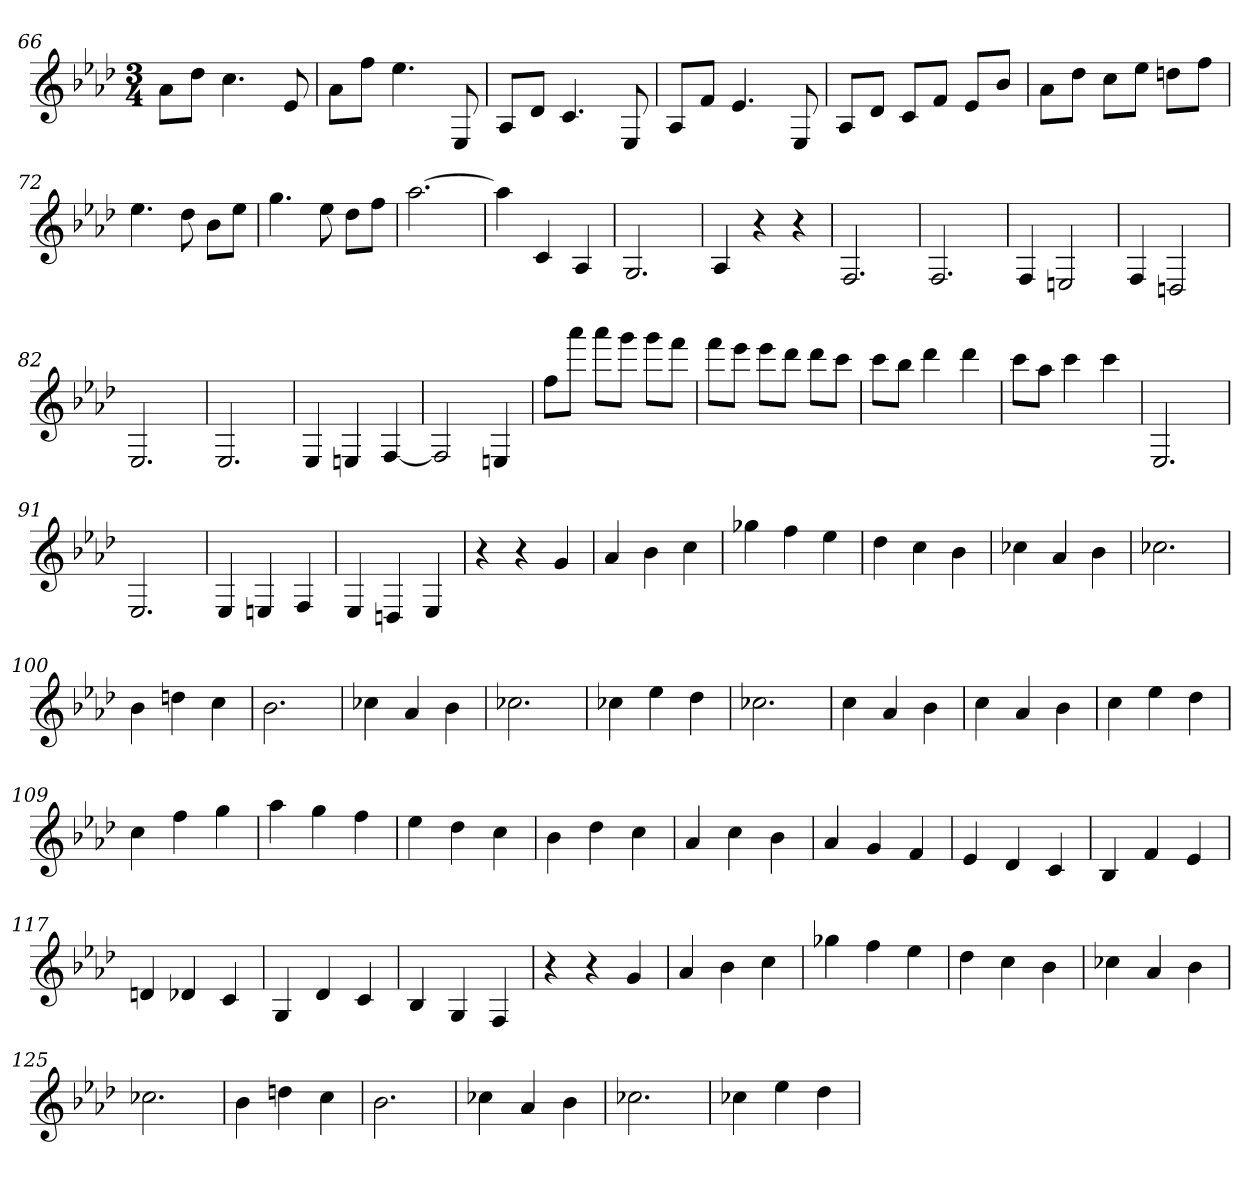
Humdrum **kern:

**kern
*part1
*staff1
*clefG2
*k[b-e-a-d-]
*A-:
*M3/4
=66
8a-\L
8dd-\J
4.cc
8e-
=67
8a-\L
8ff\J
4.ee-
8E-
=68
8A-/L
8d-/J
4.c
8E-
=69
8A-/L
8f/J
4.e-
8E-
=70
8A-/L
8d-/J
8c/L
8f/J
8e-/L
8b-/J
=71
8a-\L
8dd-\J
8cc\L
8ee-\J
8ddn\L
8ff\J
=72
4.ee-
8dd-
8b-\L
8ee-\J
=73
4.gg
8ee-
8dd-\L
8ff\J
=74
[2.aa-
=75
4aa-]
4c
4A-
=76
2.G
=77
4A-
4r
4r
=78
2.F
=79
2.F
=80
4F
2En
=81
4F
2Dn
=82
2.E-
=83
2.E-
=84
4E-
4En
[4F
=85
2F]
4En
=86
8ff\L
8aaa-\J
8aaa-\L
8ggg\J
8ggg\L
8fff\J
=87
8fff\L
8eee-\J
8eee-\L
8ddd-\J
8ddd-\L
8ccc\J
=88
8ccc\L
8bb-\J
4ddd-
4ddd-
=89
8ccc\L
8aa-\J
4ccc
4ccc
=90
2.E-
=91
2.E-
=92
4E-
4En
4F
=93
4E-
4Dn
4E-
=94
4r
4r
4g
=95
4a-
4b-
4cc
=96
4gg-X
4ff
4ee-
=97
4dd-
4cc
4b-
=98
4cc-X
4a-
4b-
=99
2.cc-X
=100
4b-
4ddn
4cc
=101
2.b-
=102
4cc-X
4a-
4b-
=103
2.cc-X
=104
4cc-X
4ee-
4dd-
=105
2.cc-X
=106
4cc
4a-
4b-
=107
4cc
4a-
4b-
=108
4cc
4ee-
4dd-
=109
4cc
4ff
4gg
=110
4aa-
4gg
4ff
=111
4ee-
4dd-
4cc
=112
4b-
4dd-
4cc
=113
4a-
4cc
4b-
=114
4a-
4g
4f
=115
4e-
4d-
4c
=116
4B-
4f
4e-
=117
4dn
4d-X
4c
=118
4G
4d-
4c
=119
4B-
4G
4F
=120
4r
4r
4g
=121
4a-
4b-
4cc
=122
4gg-X
4ff
4ee-
=123
4dd-
4cc
4b-
=124
4cc-X
4a-
4b-
=125
2.cc-X
=126
4b-
4ddn
4cc
=127
2.b-
=128
4cc-X
4a-
4b-
=129
2.cc-X
=130
4cc-X
4ee-
4dd-
=
*-
